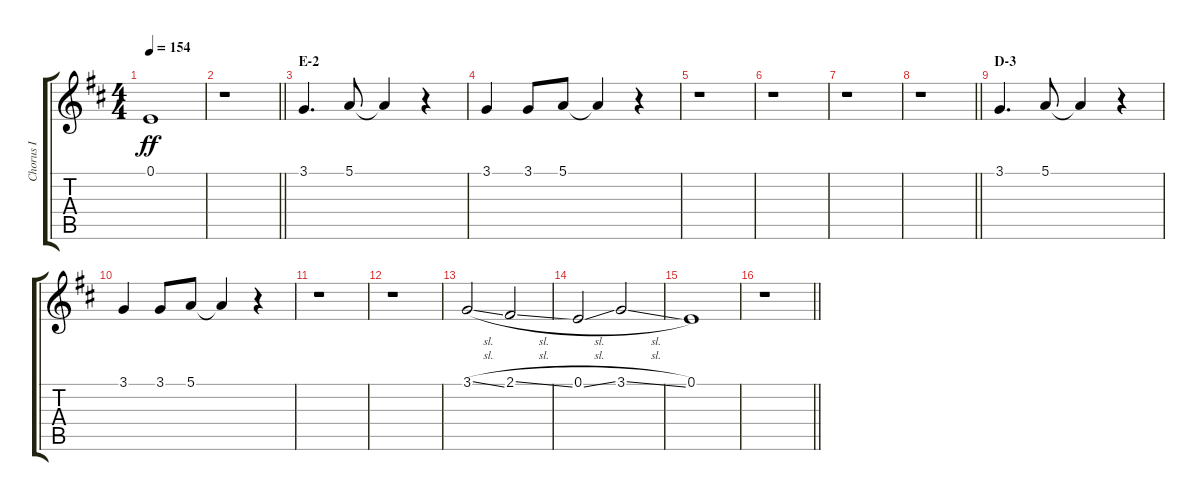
\track ("Chorus I" "Chorus I") {instrument voiceoohs}
\staff {score tabs}
\tuning (E4 B3 G3 D3 A2 E2) {hide}
\ts (4 4)
\tempo 154
\clef g2
\ks d
0.1.1{dy ff} |
\barLineRight lightlight
r.1 |
\section ("" "E-2")
3.1.4{d} 5.1.8 5.1{t}.4 r.4 |
3.1.4 3.1.8 5.1.8 5.1{t}.4 r.4 |
r.1 |
r.1 |
r.1 |
\barLineRight lightlight
r.1 |
\section ("" "D-3")
3.1.4{d} 5.1.8 5.1{t}.4 r.4 |
3.1.4 3.1.8 5.1.8 5.1{t}.4 r.4 |
r.1 |
r.1 |
3.1{sl}.2 2.1{sl}.2 |
0.1{sl}.2 3.1{sl}.2 |
0.1.1 |
\barLineRight lightlight
r.1
